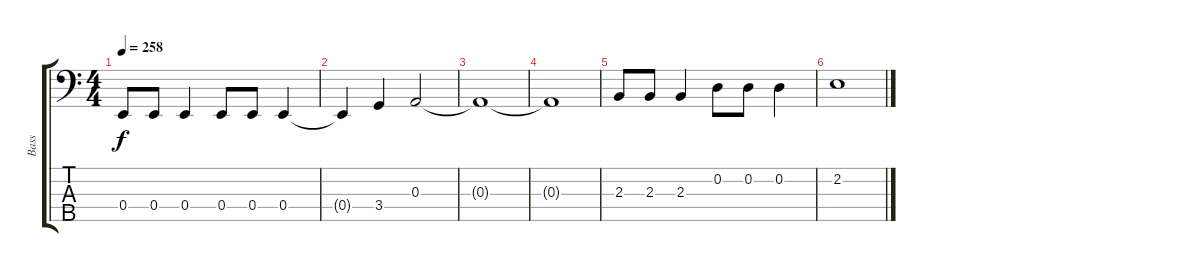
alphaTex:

\track ("Bass" "Bass") {instrument electricbasspick}
\staff {score tabs}
\tuning (G2 D2 A1 E1 B0) {hide}
\ts (4 4)
\tempo 258
\clef f4
\ks c
0.4.8{dy f} 0.4.8 0.4.4 0.4.8 0.4.8 0.4.4 |
0.4{t}.4 3.4.4 0.3.2 |
0.3{t}.1 |
0.3{t}.1 |
2.3.8 2.3.8 2.3.4 0.2.8 0.2.8 0.2.4 |
2.2.1
